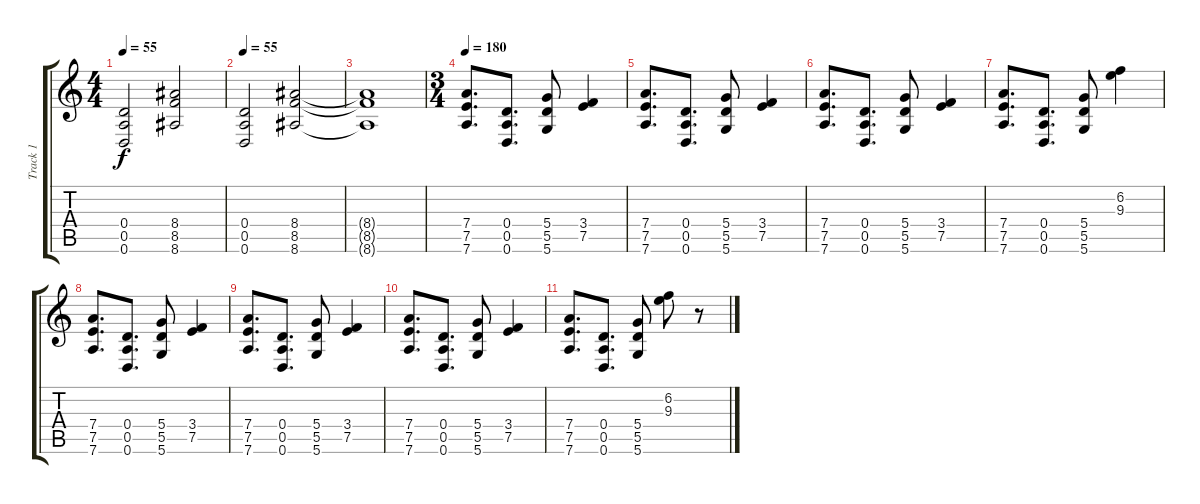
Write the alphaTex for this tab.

\track ("Track 1" "Track 1") {instrument distortionguitar}
\staff {score tabs}
\tuning (E4 B3 G3 D3 A2 D2) {hide}
\ts (4 4)
\tempo 55
\clef g2
\ks c
(0.4 0.5 0.6).2{dy f} (8.4 8.5 8.6).2 |
\tempo 55
(0.4 0.5 0.6).2 (8.4 8.5 8.6).2 |
(8.4{t} 8.5{t} 8.6{t}).1 |
\ts (3 4)
\tempo 180
(7.4 7.5 7.6).8{d} (0.4 0.5 0.6).8{d} (5.4 5.5 5.6).8 (3.4 7.5).4 |
(7.4 7.5 7.6).8{d} (0.4 0.5 0.6).8{d} (5.4 5.5 5.6).8 (3.4 7.5).4 |
(7.4 7.5 7.6).8{d} (0.4 0.5 0.6).8{d} (5.4 5.5 5.6).8 (3.4 7.5).4 |
(7.4 7.5 7.6).8{d} (0.4 0.5 0.6).8{d} (5.4 5.5 5.6).8 (6.2 9.3).4 |
(7.4 7.5 7.6).8{d} (0.4 0.5 0.6).8{d} (5.4 5.5 5.6).8 (3.4 7.5).4 |
(7.4 7.5 7.6).8{d} (0.4 0.5 0.6).8{d} (5.4 5.5 5.6).8 (3.4 7.5).4 |
(7.4 7.5 7.6).8{d} (0.4 0.5 0.6).8{d} (5.4 5.5 5.6).8 (3.4 7.5).4 |
(7.4 7.5 7.6).8{d} (0.4 0.5 0.6).8{d} (5.4 5.5 5.6).8 (6.2 9.3).8 r.8
